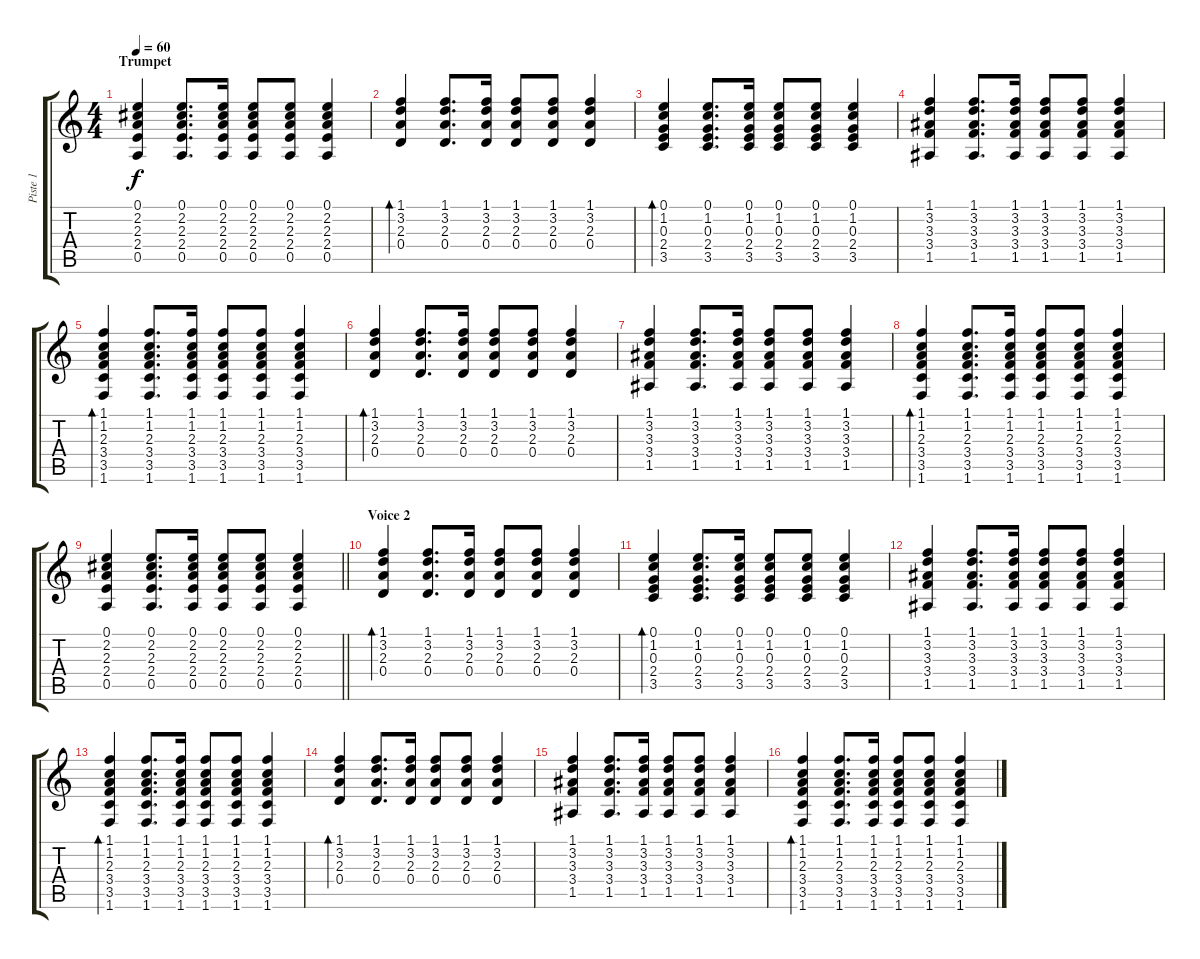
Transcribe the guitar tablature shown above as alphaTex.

\track ("Piste 1" "Piste 1") {instrument acousticguitarsteel}
\staff {score tabs}
\tuning (E4 B3 G3 D3 A2 E2) {hide}
\ts (4 4)
\section ("" "Trumpet")
\tempo 60
\clef g2
\ks c
(0.1 2.2 2.3 2.4 0.5).4{dy f} (0.1 2.2 2.3 2.4 0.5).8{d} (0.1 2.2 2.3 2.4 0.5).16 (0.1 2.2 2.3 2.4 0.5).8 (0.1 2.2 2.3 2.4 0.5).8 (0.1 2.2 2.3 2.4 0.5).4 |
(1.1 3.2 2.3 0.4).4{bd 60} (1.1 3.2 2.3 0.4).8{d} (1.1 3.2 2.3 0.4).16 (1.1 3.2 2.3 0.4).8 (1.1 3.2 2.3 0.4).8 (1.1 3.2 2.3 0.4).4 |
(0.1 1.2 0.3 2.4 3.5).4{bd 60} (0.1 1.2 0.3 2.4 3.5).8{d} (0.1 1.2 0.3 2.4 3.5).16 (0.1 1.2 0.3 2.4 3.5).8 (0.1 1.2 0.3 2.4 3.5).8 (0.1 1.2 0.3 2.4 3.5).4 |
(1.1 3.2 3.3 3.4 1.5).4 (1.1 3.2 3.3 3.4 1.5).8{d} (1.1 3.2 3.3 3.4 1.5).16 (1.1 3.2 3.3 3.4 1.5).8 (1.1 3.2 3.3 3.4 1.5).8 (1.1 3.2 3.3 3.4 1.5).4 |
(1.1 1.2 2.3 3.4 3.5 1.6).4{bd 60} (1.1 1.2 2.3 3.4 3.5 1.6).8{d} (1.1 1.2 2.3 3.4 3.5 1.6).16 (1.1 1.2 2.3 3.4 3.5 1.6).8 (1.1 1.2 2.3 3.4 3.5 1.6).8 (1.1 1.2 2.3 3.4 3.5 1.6).4 |
(1.1 3.2 2.3 0.4).4{bd 60} (1.1 3.2 2.3 0.4).8{d} (1.1 3.2 2.3 0.4).16 (1.1 3.2 2.3 0.4).8 (1.1 3.2 2.3 0.4).8 (1.1 3.2 2.3 0.4).4 |
(1.1 3.2 3.3 3.4 1.5).4 (1.1 3.2 3.3 3.4 1.5).8{d} (1.1 3.2 3.3 3.4 1.5).16 (1.1 3.2 3.3 3.4 1.5).8 (1.1 3.2 3.3 3.4 1.5).8 (1.1 3.2 3.3 3.4 1.5).4 |
(1.1 1.2 2.3 3.4 3.5 1.6).4{bd 60} (1.1 1.2 2.3 3.4 3.5 1.6).8{d} (1.1 1.2 2.3 3.4 3.5 1.6).16 (1.1 1.2 2.3 3.4 3.5 1.6).8 (1.1 1.2 2.3 3.4 3.5 1.6).8 (1.1 1.2 2.3 3.4 3.5 1.6).4 |
\barLineRight lightlight
(0.1 2.2 2.3 2.4 0.5).4 (0.1 2.2 2.3 2.4 0.5).8{d} (0.1 2.2 2.3 2.4 0.5).16 (0.1 2.2 2.3 2.4 0.5).8 (0.1 2.2 2.3 2.4 0.5).8 (0.1 2.2 2.3 2.4 0.5).4 |
\section ("" "Voice 2")
(1.1 3.2 2.3 0.4).4{bd 60} (1.1 3.2 2.3 0.4).8{d} (1.1 3.2 2.3 0.4).16 (1.1 3.2 2.3 0.4).8 (1.1 3.2 2.3 0.4).8 (1.1 3.2 2.3 0.4).4 |
(0.1 1.2 0.3 2.4 3.5).4{bd 60} (0.1 1.2 0.3 2.4 3.5).8{d} (0.1 1.2 0.3 2.4 3.5).16 (0.1 1.2 0.3 2.4 3.5).8 (0.1 1.2 0.3 2.4 3.5).8 (0.1 1.2 0.3 2.4 3.5).4 |
(1.1 3.2 3.3 3.4 1.5).4 (1.1 3.2 3.3 3.4 1.5).8{d} (1.1 3.2 3.3 3.4 1.5).16 (1.1 3.2 3.3 3.4 1.5).8 (1.1 3.2 3.3 3.4 1.5).8 (1.1 3.2 3.3 3.4 1.5).4 |
(1.1 1.2 2.3 3.4 3.5 1.6).4{bd 60} (1.1 1.2 2.3 3.4 3.5 1.6).8{d} (1.1 1.2 2.3 3.4 3.5 1.6).16 (1.1 1.2 2.3 3.4 3.5 1.6).8 (1.1 1.2 2.3 3.4 3.5 1.6).8 (1.1 1.2 2.3 3.4 3.5 1.6).4 |
(1.1 3.2 2.3 0.4).4{bd 60} (1.1 3.2 2.3 0.4).8{d} (1.1 3.2 2.3 0.4).16 (1.1 3.2 2.3 0.4).8 (1.1 3.2 2.3 0.4).8 (1.1 3.2 2.3 0.4).4 |
(1.1 3.2 3.3 3.4 1.5).4 (1.1 3.2 3.3 3.4 1.5).8{d} (1.1 3.2 3.3 3.4 1.5).16 (1.1 3.2 3.3 3.4 1.5).8 (1.1 3.2 3.3 3.4 1.5).8 (1.1 3.2 3.3 3.4 1.5).4 |
(1.1 1.2 2.3 3.4 3.5 1.6).4{bd 60} (1.1 1.2 2.3 3.4 3.5 1.6).8{d} (1.1 1.2 2.3 3.4 3.5 1.6).16 (1.1 1.2 2.3 3.4 3.5 1.6).8 (1.1 1.2 2.3 3.4 3.5 1.6).8 (1.1 1.2 2.3 3.4 3.5 1.6).4
